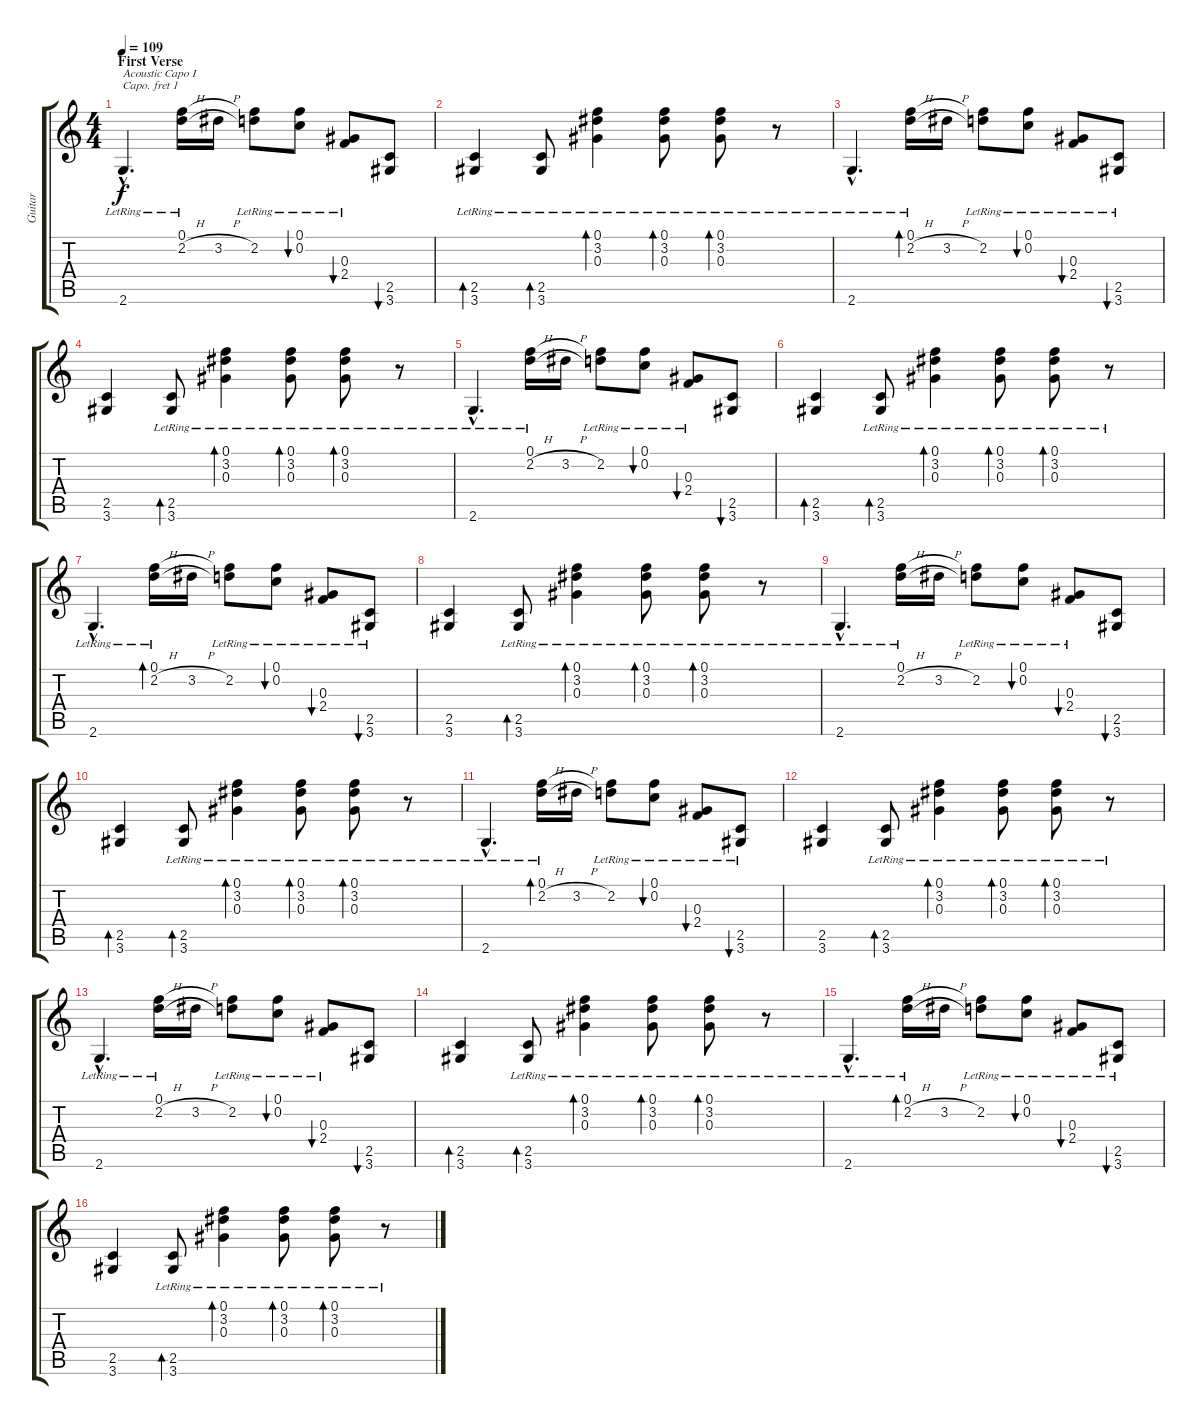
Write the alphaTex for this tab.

\track ("Guitar" "Guitar") {instrument acousticguitarsteel}
\staff {score tabs}
\capo 1
\tuning (E4 B3 G3 D3 A2 E2) {hide}
\ts (4 4)
\section ("" "First Verse")
\tempo 109
\clef g2
\ks c
2.6{hac lr}.4{d txt "Acoustic Capo I" dy f instrument acousticguitarsteel} (0.1{lr} 2.2{h}).16 3.2{h}.16 (0.1{t} 2.2{lr}).8 (0.1{lr} 0.2{lr}).8{bu 60} (0.3{lr} 2.4{lr}).8{bu 60} (2.5 3.6).8{bu 60} |
(2.5{lr} 3.6{lr}).4{bd 60} (2.5{lr} 3.6{lr}).8{bd 60} (0.1{lr} 3.2{lr} 0.3{lr}).4{bd 60} (0.1{lr} 3.2{lr} 0.3{lr}).8{bd 60} (0.1{lr} 3.2{lr} 0.3{lr}).8{bd 60} r.8 |
2.6{hac lr}.4{d} (0.1{lr} 2.2{h}).16{bd 60} 3.2{h}.16 (0.1{t} 2.2{lr}).8 (0.1{lr} 0.2{lr}).8{bu 60} (0.3{lr} 2.4{lr}).8{bu 60} (2.5{lr} 3.6{lr}).8{bu 60} |
(2.5 3.6).4 (2.5{lr} 3.6{lr}).8{bd 60} (0.1{lr} 3.2{lr} 0.3{lr}).4{bd 60} (0.1{lr} 3.2{lr} 0.3{lr}).8{bd 60} (0.1{lr} 3.2{lr} 0.3{lr}).8{bd 60} r.8 |
2.6{hac lr}.4{d} (0.1{lr} 2.2{h}).16 3.2{h}.16 (0.1{t} 2.2{lr}).8 (0.1{lr} 0.2{lr}).8{bu 60} (0.3{lr} 2.4{lr}).8{bu 60} (2.5 3.6).8{bu 60} |
(2.5 3.6).4{bd 60} (2.5{lr} 3.6{lr}).8{bd 60} (0.1{lr} 3.2{lr} 0.3{lr}).4{bd 60} (0.1{lr} 3.2{lr} 0.3{lr}).8{bd 60} (0.1{lr} 3.2{lr} 0.3{lr}).8{bd 60} r.8 |
2.6{hac lr}.4{d} (0.1{lr} 2.2{h}).16{bd 60} 3.2{h}.16 (0.1{t} 2.2{lr}).8 (0.1{lr} 0.2{lr}).8{bu 60} (0.3{lr} 2.4{lr}).8{bu 60} (2.5{lr} 3.6{lr}).8{bu 60} |
(2.5 3.6).4 (2.5{lr} 3.6{lr}).8{bd 60} (0.1{lr} 3.2{lr} 0.3{lr}).4{bd 60} (0.1{lr} 3.2{lr} 0.3{lr}).8{bd 60} (0.1{lr} 3.2{lr} 0.3{lr}).8{bd 60} r.8 |
2.6{hac lr}.4{d} (0.1{lr} 2.2{h}).16 3.2{h}.16 (0.1{t} 2.2{lr}).8 (0.1{lr} 0.2{lr}).8{bu 60} (0.3{lr} 2.4{lr}).8{bu 60} (2.5 3.6).8{bu 60} |
(2.5 3.6).4{bd 60} (2.5{lr} 3.6{lr}).8{bd 60} (0.1{lr} 3.2{lr} 0.3{lr}).4{bd 60} (0.1{lr} 3.2{lr} 0.3{lr}).8{bd 60} (0.1{lr} 3.2{lr} 0.3{lr}).8{bd 60} r.8 |
2.6{hac lr}.4{d} (0.1{lr} 2.2{h}).16{bd 60} 3.2{h}.16 (0.1{t} 2.2{lr}).8 (0.1{lr} 0.2{lr}).8{bu 60} (0.3{lr} 2.4{lr}).8{bu 60} (2.5{lr} 3.6{lr}).8{bu 60} |
(2.5 3.6).4 (2.5{lr} 3.6{lr}).8{bd 60} (0.1{lr} 3.2{lr} 0.3{lr}).4{bd 60} (0.1{lr} 3.2{lr} 0.3{lr}).8{bd 60} (0.1{lr} 3.2{lr} 0.3).8{bd 60} r.8 |
2.6{hac lr}.4{d} (0.1{lr} 2.2{h}).16 3.2{h}.16 (0.1{t} 2.2{lr}).8 (0.1{lr} 0.2{lr}).8{bu 60} (0.3{lr} 2.4{lr}).8{bu 60} (2.5 3.6).8{bu 60} |
(2.5 3.6).4{bd 60} (2.5{lr} 3.6{lr}).8{bd 60} (0.1{lr} 3.2{lr} 0.3{lr}).4{bd 60} (0.1{lr} 3.2{lr} 0.3{lr}).8{bd 60} (0.1{lr} 3.2{lr} 0.3{lr}).8{bd 60} r.8 |
2.6{hac lr}.4{d} (0.1{lr} 2.2{h}).16{bd 60} 3.2{h}.16 (0.1{t} 2.2{lr}).8 (0.1{lr} 0.2{lr}).8{bu 60} (0.3{lr} 2.4{lr}).8{bu 60} (2.5{lr} 3.6{lr}).8{bu 60} |
(2.5 3.6).4 (2.5{lr} 3.6{lr}).8{bd 60} (0.1{lr} 3.2{lr} 0.3{lr}).4{bd 60} (0.1{lr} 3.2{lr} 0.3{lr}).8{bd 60} (0.1{lr} 3.2{lr} 0.3{lr}).8{bd 60} r.8
